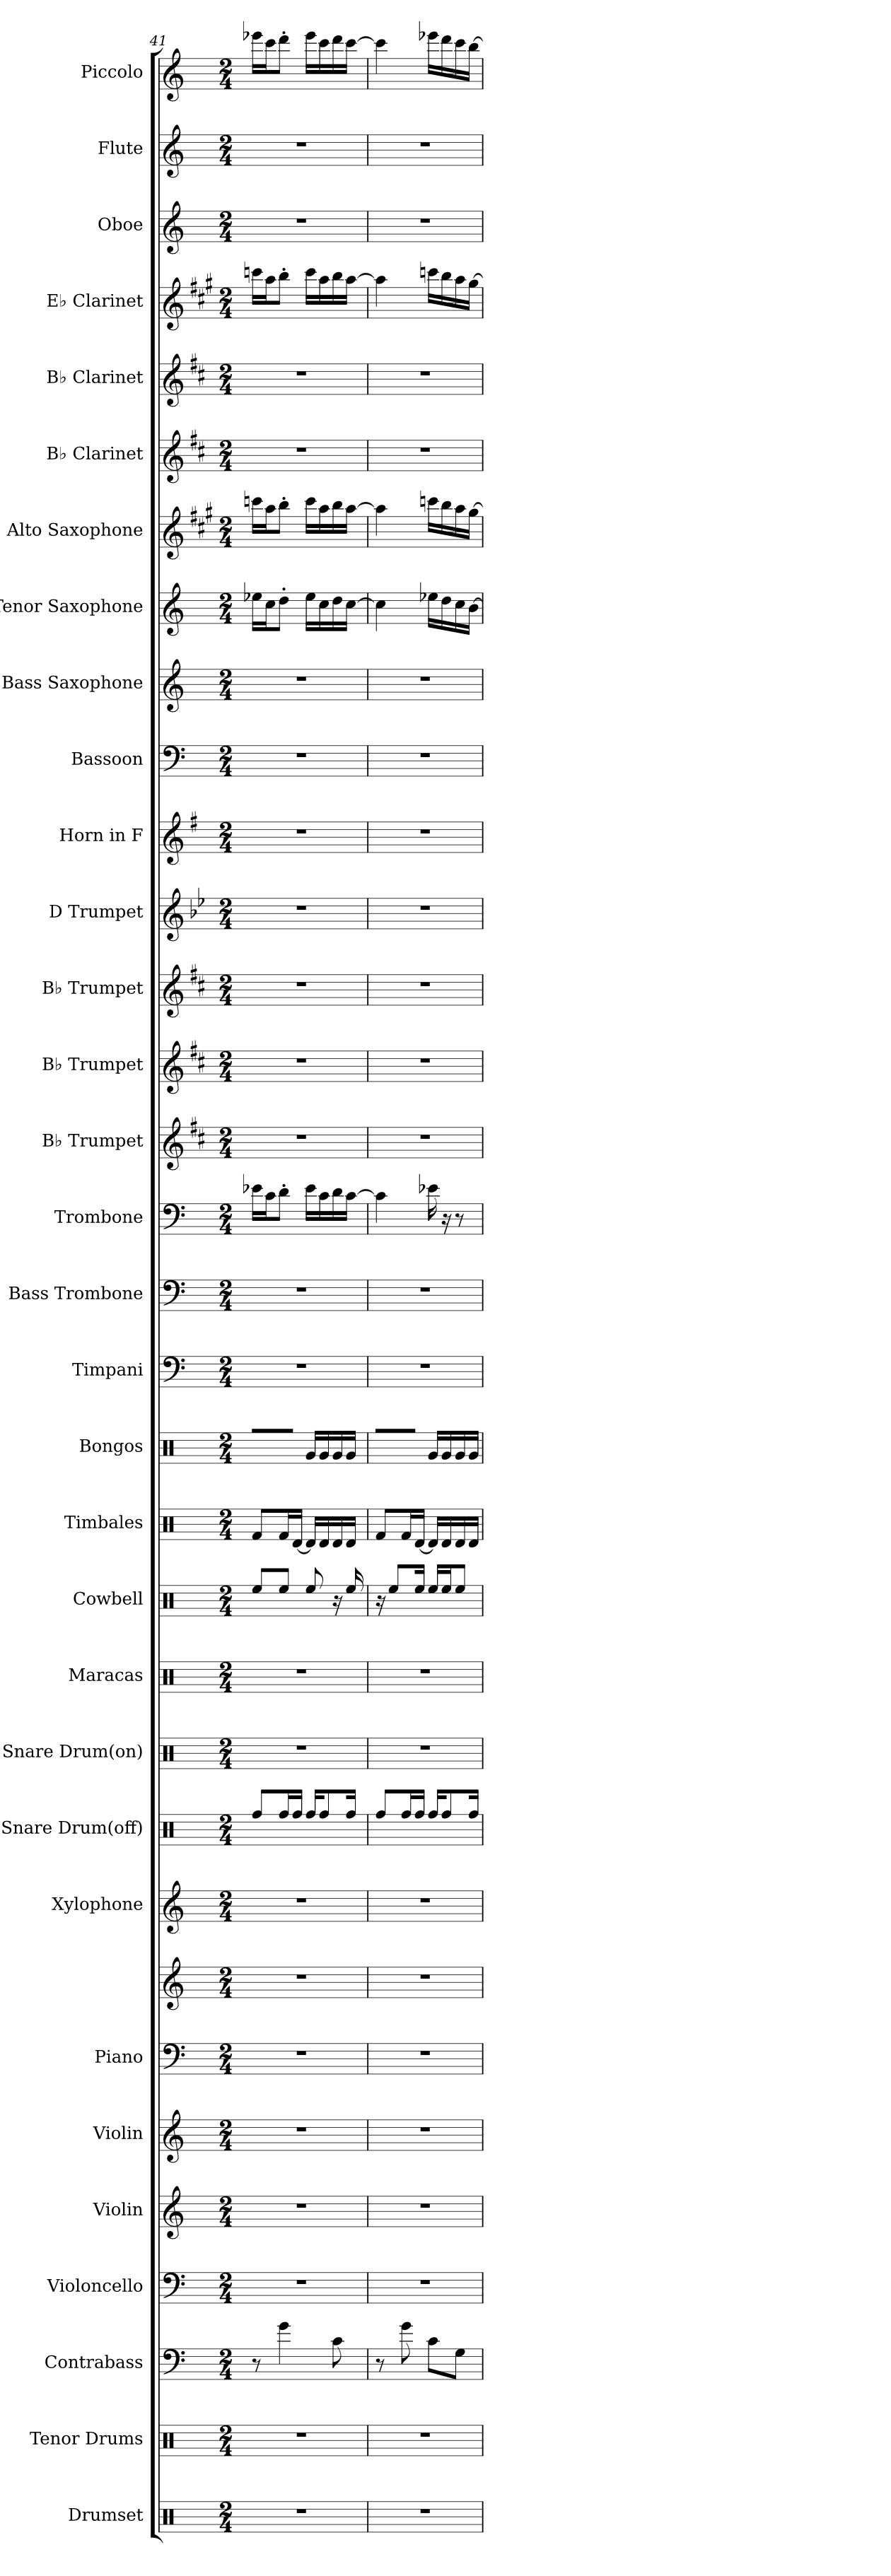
**kern	**kern	**kern	**kern	**kern	**kern	**kern	**kern	**kern	**kern	**kern	**kern	**kern	**kern	**kern	**kern	**kern	**kern	**kern	**kern	**kern	**kern	**kern	**kern	**kern	**kern	**kern	**kern	**kern	**kern	**kern	**kern	**kern
*part32	*part31	*part30	*part29	*part28	*part27	*part26	*part26	*part25	*part24	*part23	*part22	*part21	*part20	*part19	*part18	*part17	*part16	*part15	*part14	*part13	*part12	*part11	*part10	*part9	*part8	*part7	*part6	*part5	*part4	*part3	*part2	*part1
*staff33	*staff32	*staff31	*staff30	*staff29	*staff28	*staff27	*staff26	*staff25	*staff24	*staff23	*staff22	*staff21	*staff20	*staff19	*staff18	*staff17	*staff16	*staff15	*staff14	*staff13	*staff12	*staff11	*staff10	*staff9	*staff8	*staff7	*staff6	*staff5	*staff4	*staff3	*staff2	*staff1
*I"Drumset	*I"Tenor Drums	*I"Contrabass	*I"Violoncello	*I"Violin	*I"Violin	*I"Piano	*	*I"Xylophone	*I"Snare Drum(off)	*I"Snare Drum(on)	*I"Maracas	*I"Cowbell	*I"Timbales	*I"Bongos	*I"Timpani	*I"Bass Trombone	*I"Trombone	*I"B♭ Trumpet	*I"B♭ Trumpet	*I"B♭ Trumpet	*I"D Trumpet	*I"Horn in F	*I"Bassoon	*I"Bass Saxophone	*I"Tenor Saxophone	*I"Alto Saxophone	*I"B♭ Clarinet	*I"B♭ Clarinet	*I"E♭ Clarinet	*I"Oboe	*I"Flute	*I"Piccolo
*I'Drs.	*I'T.D.	*I'Cb.	*I'Vc.	*I'Vln.	*I'Vln.	*I'Pno.	*	*I'Xyl.	*	*I'Sn. Dr.	*I'Mrcs.	*I'Cowbell	*I'Timb.	*I'Bongos	*I'Timp.	*I'B. Tbn.	*I'Tbn.	*I'B♭ Tpt.	*I'B♭ Tpt.	*I'B♭ Tpt.	*I'D Tpt.	*	*I'Bsn.	*I'B. Sax.	*I'T. Sax.	*I'A. Sax.	*I'B♭ Cl.	*I'B♭ Cl.	*I'E♭ Cl.	*I'Ob.	*I'Fl.	*I'Picc.
!!LO:PB:g=z
*clefX	*clefX	*clefF4	*clefF4	*clefG2	*clefG2	*clefF4	*clefG2	*clefG2	*clefX	*clefX	*clefX	*clefX	*clefX	*clefX	*clefF4	*clefF4	*clefF4	*clefG2	*clefG2	*clefG2	*clefG2	*clefG2	*clefF4	*clefG2	*clefG2	*clefG2	*clefG2	*clefG2	*clefG2	*clefG2	*clefG2	*clefG2
*	*	*ITrd7c12	*	*	*	*	*	*ITrd-7c-12	*	*	*	*	*	*	*	*	*	*ITrd1c2	*ITrd1c2	*ITrd1c2	*ITrd-1c-2	*ITrd4c7	*	*ITrd15c26	*ITrd8c14	*ITrd5c9	*ITrd1c2	*ITrd1c2	*ITrd-2c-3	*	*	*ITrd-7c-12
*k[]	*k[]	*k[]	*k[]	*k[]	*k[]	*k[]	*k[]	*k[]	*k[]	*k[]	*k[]	*k[]	*k[]	*k[]	*k[]	*k[]	*k[]	*k[]	*k[]	*k[]	*k[]	*k[]	*k[]	*k[]	*k[]	*k[]	*k[]	*k[]	*k[]	*k[]	*k[]	*k[]
*M2/4	*M2/4	*M2/4	*M2/4	*M2/4	*M2/4	*M2/4	*M2/4	*M2/4	*M2/4	*M2/4	*M2/4	*M2/4	*M2/4	*M2/4	*M2/4	*M2/4	*M2/4	*M2/4	*M2/4	*M2/4	*M2/4	*M2/4	*M2/4	*M2/4	*M2/4	*M2/4	*M2/4	*M2/4	*M2/4	*M2/4	*M2/4	*M2/4
=41	=41	=41	=41	=41	=41	=41	=41	=41	=41	=41	=41	=41	=41	=41	=41	=41	=41	=41	=41	=41	=41	=41	=41	=41	=41	=41	=41	=41	=41	=41	=41	=41
2r	2r	8r	2r	2r	2r	2r	2r	2r	8Rff/L	2r	2r	8Ree/L	8Rf/L	16R/LL	2r	2r	16e-X\LL	2r	2r	2r	2r	2r	2r	2r	16e-X\LL	16ee-X\LL	2r	2r	16eee-X\LL	2r	2r	16eeee-X\LL
.	.	.	.	.	.	.	.	.	.	.	.	.	.	16R/	.	.	16c\J	.	.	.	.	.	.	.	16c\J	16cc\J	.	.	16ccc\J	.	.	16cccc\J
.	.	4G\	.	.	.	.	.	.	16Rff/L	.	.	8Ree/J	16Rf/L	16R/	.	.	8d'\J	.	.	.	.	.	.	.	8d'\J	8dd'\J	.	.	8ddd'\J	.	.	8dddd'\J
.	.	.	.	.	.	.	.	.	16Rff/JJ	.	.	.	[16Rd/JJ	16R/JJ	.	.	.	.	.	.	.	.	.	.	.	.	.	.	.	.	.	.
.	.	.	.	.	.	.	.	.	16Rff/KL	.	.	8Ree/	16Rd/LL]	16Rg/LL	.	.	16e-\LL	.	.	.	.	.	.	.	16e-\LL	16ee-\LL	.	.	16eee-\LL	.	.	16eeee-\LL
.	.	.	.	.	.	.	.	.	8Rff/	.	.	.	16Rd/	16Rg/	.	.	16c\	.	.	.	.	.	.	.	16c\	16cc\	.	.	16ccc\	.	.	16cccc\
.	.	8C\	.	.	.	.	.	.	.	.	.	16r	16Rd/	16Rg/	.	.	16d\	.	.	.	.	.	.	.	16d\	16dd\	.	.	16ddd\	.	.	16dddd\
.	.	.	.	.	.	.	.	.	16Rff/Jk	.	.	16Ree/	16Rd/JJ	16Rg/JJ	.	.	[16c\JJ	.	.	.	.	.	.	.	[16c\JJ	[16cc\JJ	.	.	[16ccc\JJ	.	.	[16cccc\JJ
=42	=42	=42	=42	=42	=42	=42	=42	=42	=42	=42	=42	=42	=42	=42	=42	=42	=42	=42	=42	=42	=42	=42	=42	=42	=42	=42	=42	=42	=42	=42	=42	=42
2r	2r	8r	2r	2r	2r	2r	2r	2r	8Rff/L	2r	2r	16r	8Rf/L	16R/LL	2r	2r	4c\]	2r	2r	2r	2r	2r	2r	2r	4c\]	4cc\]	2r	2r	4ccc\]	2r	2r	4cccc\]
.	.	.	.	.	.	.	.	.	.	.	.	8Ree/L	.	16R/	.	.	.	.	.	.	.	.	.	.	.	.	.	.	.	.	.	.
.	.	8G\	.	.	.	.	.	.	16Rff/L	.	.	.	16Rf/L	16R/	.	.	.	.	.	.	.	.	.	.	.	.	.	.	.	.	.	.
.	.	.	.	.	.	.	.	.	16Rff/JJ	.	.	16Ree/Jk	[16Rd/JJ	16R/JJ	.	.	.	.	.	.	.	.	.	.	.	.	.	.	.	.	.	.
.	.	8C\L	.	.	.	.	.	.	16Rff/KL	.	.	16Ree/LL	16Rd/LL]	16Rg/LL	.	.	16e-X\	.	.	.	.	.	.	.	16e-X\LL	16ee-X\LL	.	.	16eee-X\LL	.	.	16eeee-X\LL
.	.	.	.	.	.	.	.	.	8Rff/	.	.	16Ree/J	16Rd/	16Rg/	.	.	16r	.	.	.	.	.	.	.	16d\	16dd\	.	.	16ddd\	.	.	16dddd\
.	.	8GG\J	.	.	.	.	.	.	.	.	.	8Ree/J	16Rd/	16Rg/	.	.	8r	.	.	.	.	.	.	.	16c\	16cc\	.	.	16ccc\	.	.	16cccc\
.	.	.	.	.	.	.	.	.	16Rff/Jk	.	.	.	16Rd/JJ	16Rg/JJ	.	.	.	.	.	.	.	.	.	.	[16B\JJ	[16b\JJ	.	.	[16bb\JJ	.	.	[16bbb\JJ
=	=	=	=	=	=	=	=	=	=	=	=	=	=	=	=	=	=	=	=	=	=	=	=	=	=	=	=	=	=	=	=	=
*-	*-	*-	*-	*-	*-	*-	*-	*-	*-	*-	*-	*-	*-	*-	*-	*-	*-	*-	*-	*-	*-	*-	*-	*-	*-	*-	*-	*-	*-	*-	*-	*-
